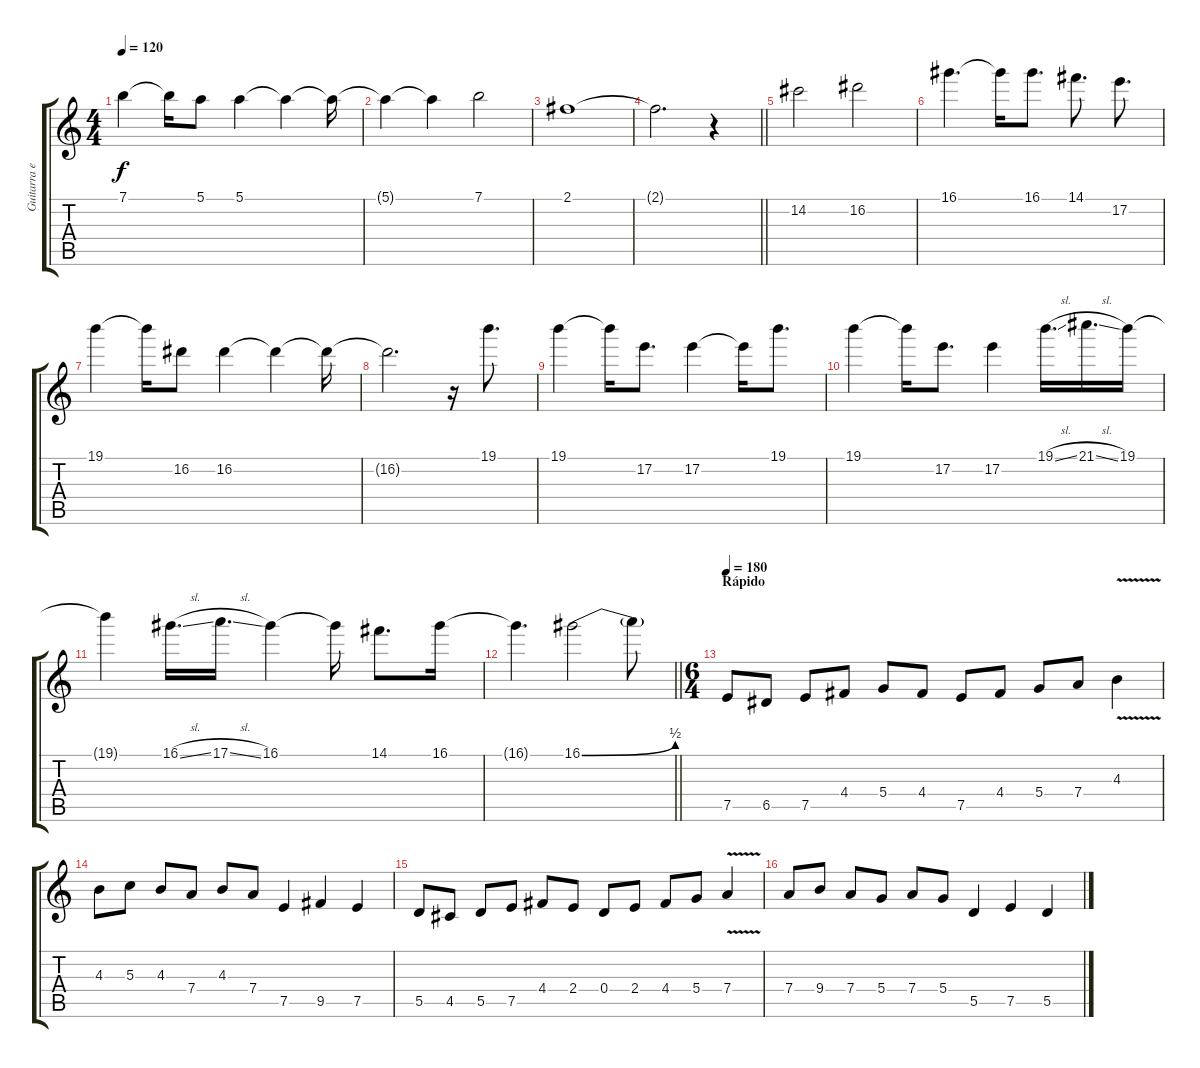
\track ("Guitarra eléctrica" "Guitarra e") {instrument distortionguitar}
\staff {score tabs}
\tuning (E4 B3 G3 D3 A2 E2) {hide}
\ts (4 4)
\tempo 120
\clef g2
\ks c
7.1.4{dy f} 7.1{t}.16 5.1.8 5.1.4 5.1{t}.4 5.1{t}.16 |
5.1{t}.4 5.1{t}.4 7.1.2 |
2.1.1 |
\barLineRight lightlight
2.1{t}.2{d} r.4 |
14.2.2 16.2.2 |
16.1.4{d} 16.1{t}.16 16.1.8{d} 14.1.8{d} 17.2.8{d} |
19.1.4 19.1{t}.16 16.2.8 16.2.4 16.2{t}.4 16.2{t}.16 |
16.2{t}.2{d} r.16 19.1.8{d} |
19.1.4 19.1{t}.16 17.2.8{d} 17.2.4 17.2{t}.16 19.1.8{d} |
19.1.4 19.1{t}.16 17.2.8{d} 17.2.4 19.1{sl}.16{d} 21.1{sl}.16{d} 19.1.16 |
19.1{t}.4 16.1{sl}.16{d} 17.1{sl}.16{d} 16.1.4 16.1{t}.16 14.1.8{d} 16.1.16 |
\barLineRight lightlight
16.1{t}.4{d} 16.1{be (bend 0 0 60 2)}.2 16.1{t}.8 |
\ts (6 4)
\section ("" "Rápido")
\tempo 180
7.5.8 6.5.8 7.5.8 4.4.8 5.4.8 4.4.8 7.5.8 4.4.8 5.4.8 7.4.8 4.3{v}.4 |
4.3.8 5.3.8 4.3.8 7.4.8 4.3.8 7.4.8 7.5.4 9.5.4 7.5.4 |
5.5.8 4.5.8 5.5.8 7.5.8 4.4.8 2.4.8 0.4.8 2.4.8 4.4.8 5.4.8 7.4{v}.4 |
7.4.8 9.4.8 7.4.8 5.4.8 7.4.8 5.4.8 5.5.4 7.5.4 5.5.4
